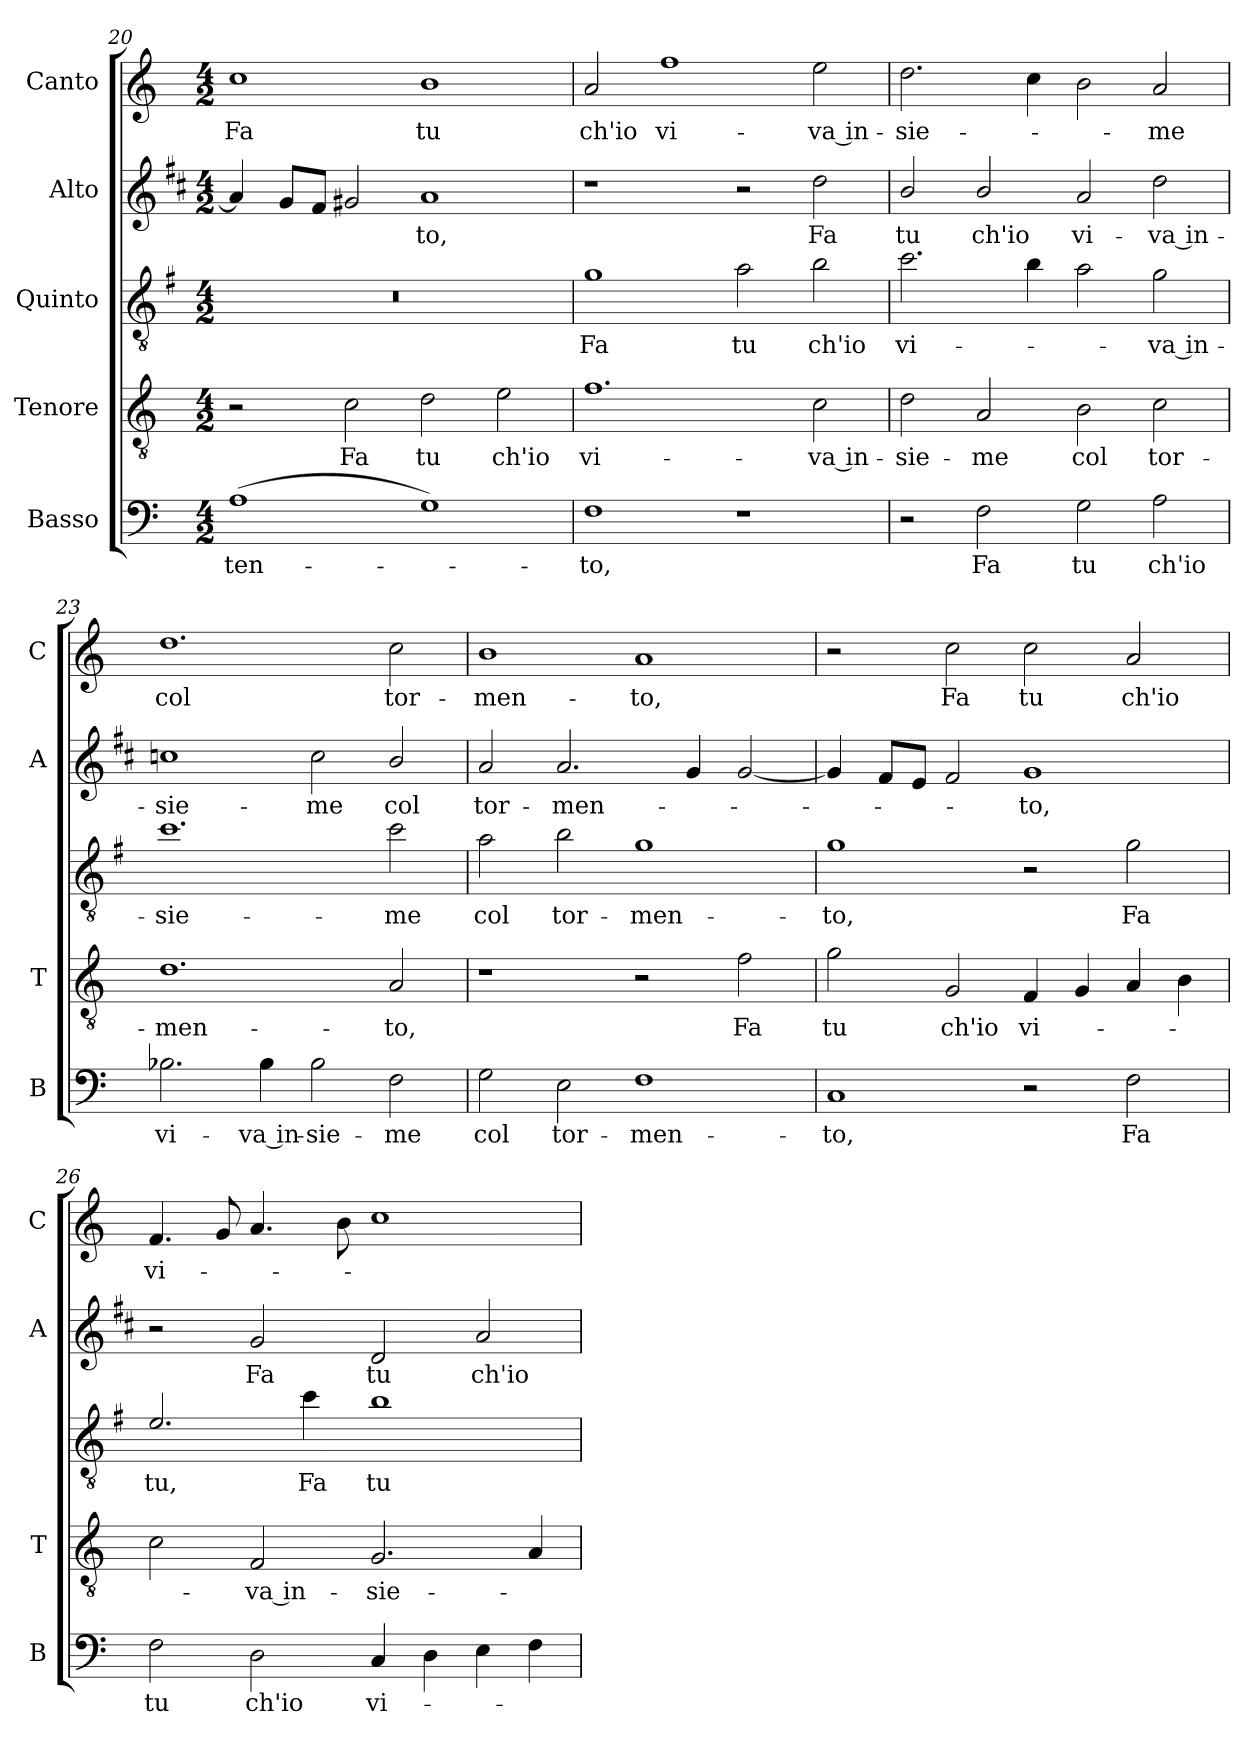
**kern	**text	**kern	**text	**kern	**text	**kern	**text	**kern	**text
*part5	*part5	*part4	*part4	*part3	*part3	*part2	*part2	*part1	*part1
*staff5	*staff5	*staff4	*staff4	*staff3	*staff3	*staff2	*staff2	*staff1	*staff1
*I"Basso	*	*I"Tenore	*	*I"Quinto	*	*I"Alto	*	*I"Canto	*
*I'B	*	*I'T	*	*	*	*I'A	*	*I'C	*
*clefF4	*	*clefGv2	*	*clefGv2	*	*clefG2	*	*clefG2	*
*	*	*	*	*ITrd4c7	*	*ITrd1c2	*	*	*
*k[]	*	*k[]	*	*k[]	*	*k[]	*	*k[]	*
*C:	*	*C:	*	*C:	*	*C:	*	*C:	*
*M4/2	*	*M4/2	*	*M4/2	*	*M4/2	*	*M4/2	*
=20	=20	=20	=20	=20	=20	=20	=20	=20	=20
!	!LO:LY:b	!	!	!	!	!	!	!	!LO:LY:b
(>1A	-ten-	2r	.	0r	.	4g/]	.	1cc	Fa
.	.	.	.	.	.	8f/L	.	.	.
.	.	.	.	.	.	8e/J	.	.	.
!	!	!	!LO:LY:b	!	!	!	!	!	!
.	.	2c\	Fa	.	.	2f#X/	.	.	.
!	!	!	!LO:LY:b	!	!	!	!LO:LY:b	!	!LO:LY:b
1G)	.	2d\	tu	.	.	1g	-to,	1b	tu
!	!	!	!LO:LY:b	!	!	!	!	!	!
.	.	2e\	ch'io	.	.	.	.	.	.
=21	=21	=21	=21	=21	=21	=21	=21	=21	=21
!	!LO:LY:b	!	!LO:LY:b	!	!LO:LY:b	!	!	!	!LO:LY:b
1F	-to,	1.f	vi-	1c	Fa	1r	.	2a/	ch'io
!	!	!	!	!	!	!	!	!	!LO:LY:b
.	.	.	.	.	.	.	.	1ff	vi-
!	!	!	!	!	!LO:LY:b	!	!	!	!
1r	.	.	.	2d\	tu	2r	.	.	.
!	!	!	!LO:LY:b	!	!LO:LY:b	!	!LO:LY:b	!	!LO:LY:b
.	.	2c\	-va in-	2e\	ch'io	2cc\	Fa	2ee\	-va in-
=22	=22	=22	=22	=22	=22	=22	=22	=22	=22
!	!	!	!LO:LY:b	!	!LO:LY:b	!	!LO:LY:b	!	!LO:LY:b
2r	.	2d\	-sie-	2.f\	vi-	2a/	tu	2.dd\	-sie-
!	!LO:LY:b	!	!LO:LY:b	!	!	!	!LO:LY:b	!	!
2F\	Fa	2A/	-me	.	.	2a/	ch'io	.	.
.	.	.	.	4e\	.	.	.	4cc\	.
!	!LO:LY:b	!	!LO:LY:b	!	!	!	!LO:LY:b	!	!
2G\	tu	2B\	col	2d\	.	2g/	vi-	2b\	.
!	!LO:LY:b	!	!LO:LY:b	!	!LO:LY:b	!	!LO:LY:b	!	!LO:LY:b
2A\	ch'io	2c\	tor-	2c\	-va in-	2cc\	-va in-	2a/	-me
!!LO:LB:g=z
=23	=23	=23	=23	=23	=23	=23	=23	=23	=23
!	!LO:LY:b	!	!LO:LY:b	!	!LO:LY:b	!	!LO:LY:b	!	!LO:LY:b
2.B-X\	vi-	1.d	-men-	1.f	-sie-	1b-X	-sie-	1.dd	col
!	!LO:LY:b	!	!	!	!	!	!	!	!
4B-\	-va in-	.	.	.	.	.	.	.	.
!	!LO:LY:b	!	!	!	!	!	!LO:LY:b	!	!
2B-\	-sie-	.	.	.	.	2b-\	-me	.	.
!	!LO:LY:b	!	!LO:LY:b	!	!LO:LY:b	!	!LO:LY:b	!	!LO:LY:b
2F\	-me	2A/	-to,	2f\	-me	2a/	col	2cc\	tor-
=24	=24	=24	=24	=24	=24	=24	=24	=24	=24
!	!LO:LY:b	!	!	!	!LO:LY:b	!	!LO:LY:b	!	!LO:LY:b
2G\	col	1r	.	2d\	col	2g/	tor-	1b	-men-
!	!LO:LY:b	!	!	!	!LO:LY:b	!	!LO:LY:b	!	!
2E\	tor-	.	.	2e\	tor-	2.g/	-men-	.	.
!	!LO:LY:b	!	!	!	!LO:LY:b	!	!	!	!LO:LY:b
1F	-men-	2r	.	1c	-men-	.	.	1a	-to,
.	.	.	.	.	.	4f/	.	.	.
!	!	!	!LO:LY:b	!	!	!	!	!	!
.	.	2f\	Fa	.	.	[2f/	.	.	.
=25	=25	=25	=25	=25	=25	=25	=25	=25	=25
!	!LO:LY:b	!	!LO:LY:b	!	!LO:LY:b	!	!	!	!
1C	-to,	2g\	tu	1c	-to,	4f/]	.	2r	.
.	.	.	.	.	.	8e/L	.	.	.
.	.	.	.	.	.	8d/J	.	.	.
!	!	!	!LO:LY:b	!	!	!	!	!	!LO:LY:b
.	.	2G/	ch'io	.	.	2e/	.	2cc\	Fa
!	!	!	!LO:LY:b	!	!	!	!LO:LY:b	!	!LO:LY:b
2r	.	4F/	vi-	2r	.	1f	-to,	2cc\	tu
.	.	4G/	.	.	.	.	.	.	.
!	!LO:LY:b	!	!	!	!LO:LY:b	!	!	!	!LO:LY:b
2F\	Fa	4A/	.	2c\	Fa	.	.	2a/	ch'io
.	.	4B\	.	.	.	.	.	.	.
=26	=26	=26	=26	=26	=26	=26	=26	=26	=26
!	!LO:LY:b	!	!	!	!LO:LY:b	!	!	!	!LO:LY:b
2F\	tu	2c\	.	2.A/	tu,	2r	.	4.f/	vi-
.	.	.	.	.	.	.	.	8g/	.
!	!LO:LY:b	!	!LO:LY:b	!	!	!	!LO:LY:b	!	!
2D\	ch'io	2F/	-va in-	.	.	2f/	Fa	4.a/	.
!	!	!	!	!	!LO:LY:b	!	!	!	!
.	.	.	.	4f\	Fa	.	.	.	.
.	.	.	.	.	.	.	.	8b\	.
!	!LO:LY:b	!	!LO:LY:b	!	!LO:LY:b	!	!LO:LY:b	!	!
4C/	vi-	2.G/	-sie-	1e	tu	2c/	tu	1cc	.
4D\	.	.	.	.	.	.	.	.	.
!	!	!	!	!	!	!	!LO:LY:b	!	!
4E\	.	.	.	.	.	2g/	ch'io	.	.
4F\	.	4A/	.	.	.	.	.	.	.
=	=	=	=	=	=	=	=	=	=
*-	*-	*-	*-	*-	*-	*-	*-	*-	*-
